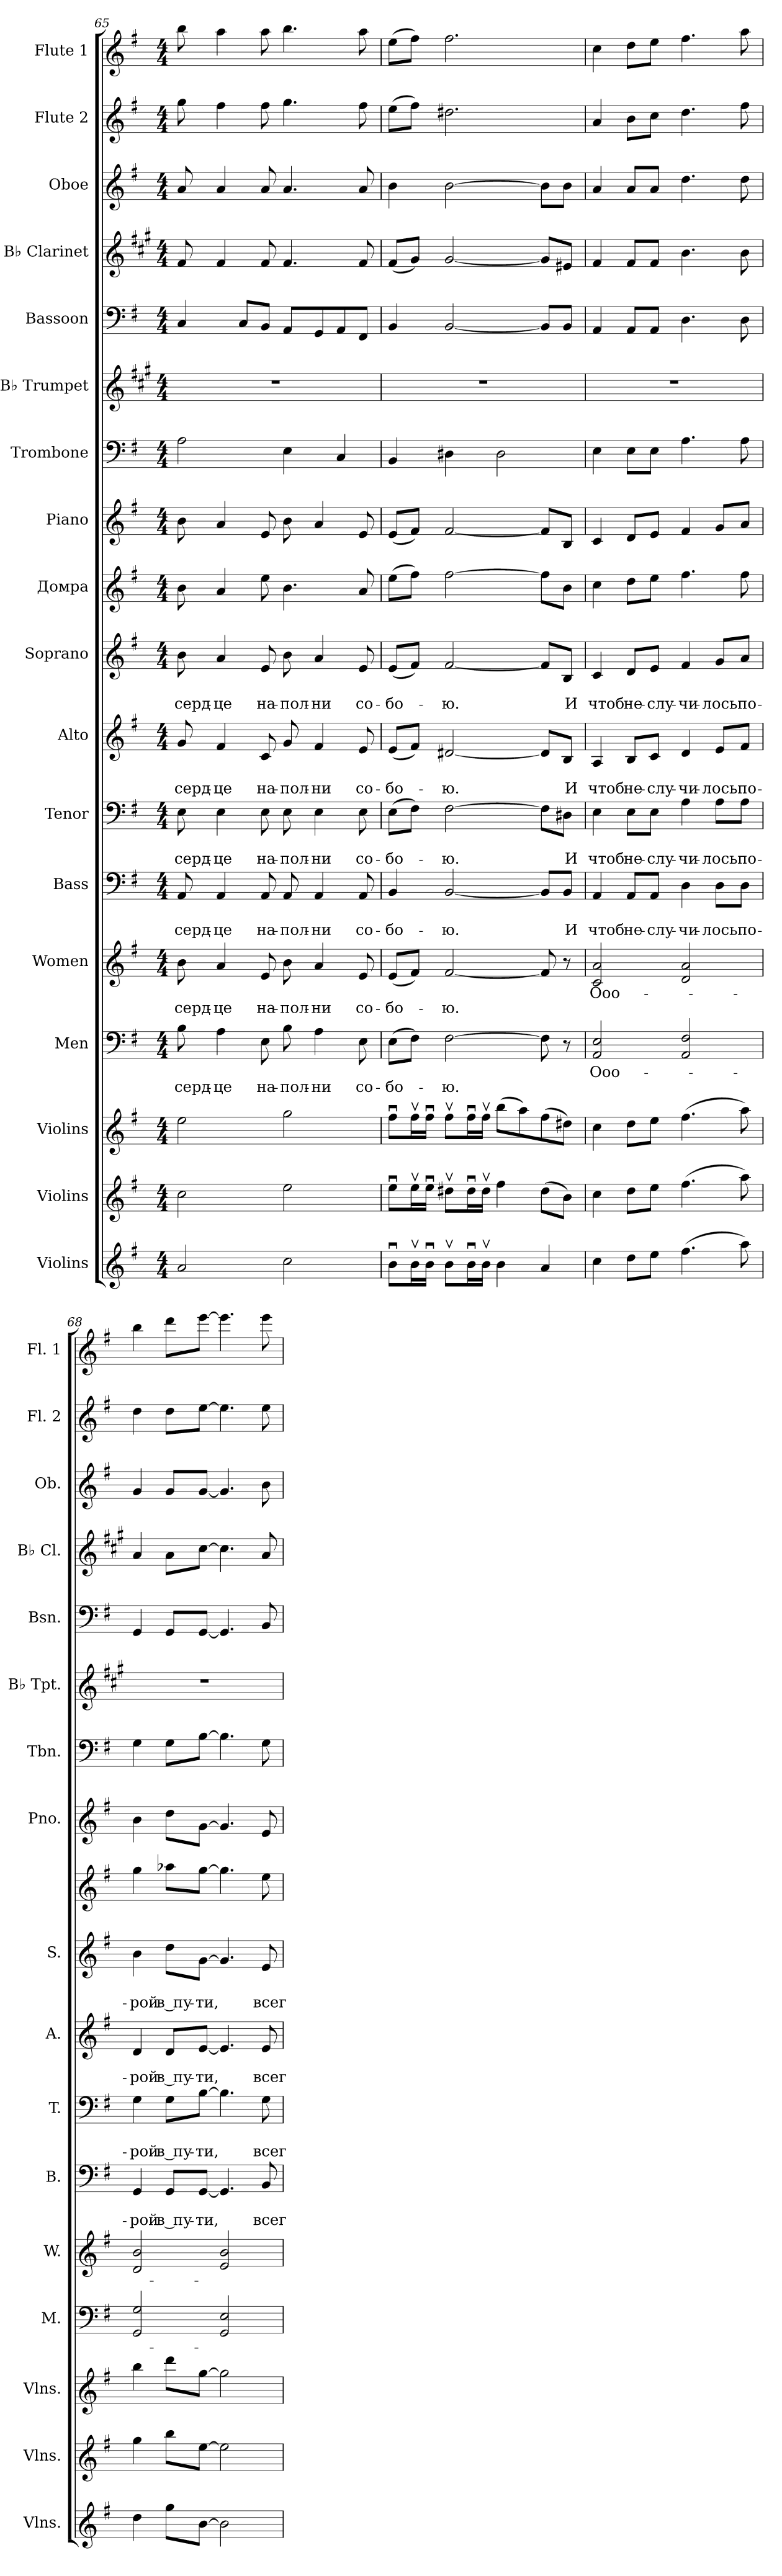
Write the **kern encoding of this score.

**kern	**kern	**kern	**kern	**text	**text	**kern	**text	**text	**kern	**text	**text	**kern	**text	**text	**kern	**text	**text	**kern	**text	**text	**kern	**kern	**kern	**kern	**kern	**kern	**kern	**kern	**kern
*part18	*part17	*part16	*part15	*part15	*part15	*part14	*part14	*part14	*part13	*part13	*part13	*part12	*part12	*part12	*part11	*part11	*part11	*part10	*part10	*part10	*part9	*part8	*part7	*part6	*part5	*part4	*part3	*part2	*part1
*staff18	*staff17	*staff16	*staff15	*staff15	*staff15	*staff14	*staff14	*staff14	*staff13	*staff13	*staff13	*staff12	*staff12	*staff12	*staff11	*staff11	*staff11	*staff10	*staff10	*staff10	*staff9	*staff8	*staff7	*staff6	*staff5	*staff4	*staff3	*staff2	*staff1
*I"Violins	*I"Violins	*I"Violins	*I"Men	*	*	*I"Women	*	*	*I"Bass	*	*	*I"Tenor	*	*	*I"Alto	*	*	*I"Soprano	*	*	*I"Домра	*I"Piano	*I"Trombone	*I"B♭ Trumpet	*I"Bassoon	*I"B♭ Clarinet	*I"Oboe	*I"Flute 2	*I"Flute 1
*I'Vlns.	*I'Vlns.	*I'Vlns.	*I'M.	*	*	*I'W.	*	*	*I'B.	*	*	*I'T.	*	*	*I'A.	*	*	*I'S.	*	*	*	*I'Pno.	*I'Tbn.	*I'B♭ Tpt.	*I'Bsn.	*I'B♭ Cl.	*I'Ob.	*I'Fl. 2	*I'Fl. 1
*clefG2	*clefG2	*clefG2	*clefF4	*	*	*clefG2	*	*	*clefF4	*	*	*clefF4	*	*	*clefG2	*	*	*clefG2	*	*	*clefG2	*clefG2	*clefF4	*clefG2	*clefF4	*clefG2	*clefG2	*clefG2	*clefG2
*	*	*	*	*	*	*	*	*	*	*	*	*	*	*	*	*	*	*	*	*	*	*	*	*ITrd1c2	*	*ITrd1c2	*	*	*
*k[f#]	*k[f#]	*k[f#]	*k[f#]	*	*	*k[f#]	*	*	*k[f#]	*	*	*k[f#]	*	*	*k[f#]	*	*	*k[f#]	*	*	*k[f#]	*k[f#]	*k[f#]	*k[f#]	*k[f#]	*k[f#]	*k[f#]	*k[f#]	*k[f#]
*M4/4	*M4/4	*M4/4	*M4/4	*	*	*M4/4	*	*	*M4/4	*	*	*M4/4	*	*	*M4/4	*	*	*M4/4	*	*	*M4/4	*M4/4	*M4/4	*M4/4	*M4/4	*M4/4	*M4/4	*M4/4	*M4/4
=65	=65	=65	=65	=65	=65	=65	=65	=65	=65	=65	=65	=65	=65	=65	=65	=65	=65	=65	=65	=65	=65	=65	=65	=65	=65	=65	=65	=65	=65
!	!	!	!	!	!LO:LY:b	!	!	!LO:LY:b	!	!	!LO:LY:b	!	!	!LO:LY:b	!	!	!LO:LY:b	!	!	!LO:LY:b	!	!	!	!	!	!	!	!	!
2a/	2cc\	2ee\	8B\	.	серд-	8b\	.	серд-	8AA/	.	серд-	8E\	.	серд-	8g/	.	серд-	8b\	.	серд-	8b\	8b\	2A\	1r	4C/	8e/	8a/	8gg\	8bb\
!	!	!	!	!	!LO:LY:b	!	!	!LO:LY:b	!	!	!LO:LY:b	!	!	!LO:LY:b	!	!	!LO:LY:b	!	!	!LO:LY:b	!	!	!	!	!	!	!	!	!
.	.	.	4A\	.	-це	4a/	.	-це	4AA/	.	-це	4E\	.	-це	4f#/	.	-це	4a/	.	-це	4a/	4a/	.	.	.	4e/	4a/	4ff#\	4aa\
.	.	.	.	.	.	.	.	.	.	.	.	.	.	.	.	.	.	.	.	.	.	.	.	.	8C/L	.	.	.	.
!	!	!	!	!	!LO:LY:b	!	!	!LO:LY:b	!	!	!LO:LY:b	!	!	!LO:LY:b	!	!	!LO:LY:b	!	!	!LO:LY:b	!	!	!	!	!	!	!	!	!
.	.	.	8E\	.	на-	8e/	.	на-	8AA/	.	на-	8E\	.	на-	8c/	.	на-	8e/	.	на-	8ee\	8e/	.	.	8BB/J	8e/	8a/	8ff#\	8aa\
!	!	!	!	!	!LO:LY:b	!	!	!LO:LY:b	!	!	!LO:LY:b	!	!	!LO:LY:b	!	!	!LO:LY:b	!	!	!LO:LY:b	!	!	!	!	!	!	!	!	!
2cc\	2ee\	2gg\	8B\	.	-пол-	8b\	.	-пол-	8AA/	.	-пол-	8E\	.	-пол-	8g/	.	-пол-	8b\	.	-пол-	4.b\	8b\	4E\	.	8AA/L	4.e/	4.a/	4.gg\	4.bb\
!	!	!	!	!	!LO:LY:b	!	!	!LO:LY:b	!	!	!LO:LY:b	!	!	!LO:LY:b	!	!	!LO:LY:b	!	!	!LO:LY:b	!	!	!	!	!	!	!	!	!
.	.	.	4A\	.	-ни	4a/	.	-ни	4AA/	.	-ни	4E\	.	-ни	4f#/	.	-ни	4a/	.	-ни	.	4a/	.	.	8GG/	.	.	.	.
.	.	.	.	.	.	.	.	.	.	.	.	.	.	.	.	.	.	.	.	.	.	.	4C/	.	8AA/	.	.	.	.
!	!	!	!	!	!LO:LY:b	!	!	!LO:LY:b	!	!	!LO:LY:b	!	!	!LO:LY:b	!	!	!LO:LY:b	!	!	!LO:LY:b	!	!	!	!	!	!	!	!	!
.	.	.	8E\	.	со-	8e/	.	со-	8AA/	.	со-	8E\	.	со-	8e/	.	со-	8e/	.	со-	8a/	8e/	.	.	8FF#/J	8e/	8a/	8ff#\	8aa\
!!LO:PB:g=z
=66	=66	=66	=66	=66	=66	=66	=66	=66	=66	=66	=66	=66	=66	=66	=66	=66	=66	=66	=66	=66	=66	=66	=66	=66	=66	=66	=66	=66	=66
!	!	!	!	!	!LO:LY:b	!	!	!LO:LY:b	!	!	!LO:LY:b	!	!	!LO:LY:b	!	!	!LO:LY:b	!	!	!LO:LY:b	!	!	!	!	!	!	!	!	!
8bu\L	8eeu\L	8ff#u\L	(>8E\L	.	-бо-	(<8e/L	.	-бо-	4BB/	.	-бо-	(>8E\L	.	-бо-	(<8e/L	.	-бо-	(<8e/L	.	-бо-	(>8ee\L	(<8e/L	4BB/	1r	4BB/	(<8e/L	4b\	(>8ee\L	(>8ee\L
16bv\L	16eev\L	16ff#v\L	8F#\J)	.	.	8f#/J)	.	.	.	.	.	8F#\J)	.	.	8f#/J)	.	.	8f#/J)	.	.	8ff#\J)	8f#/J)	.	.	.	8f#/J)	.	8ff#\J)	8ff#\J)
16bu\JJ	16eeu\JJ	16ff#u\JJ	.	.	.	.	.	.	.	.	.	.	.	.	.	.	.	.	.	.	.	.	.	.	.	.	.	.	.
!	!	!	!	!	!LO:LY:b	!	!	!LO:LY:b	!	!	!LO:LY:b	!	!	!LO:LY:b	!	!	!LO:LY:b	!	!	!LO:LY:b	!	!	!	!	!	!	!	!	!
8bv\L	8dd#Xv\L	8ff#v\L	[2F#\	.	-ю.	[2f#/	.	-ю.	[2BB/	.	-ю.	[2F#\	.	-ю.	[2d#X/	.	-ю.	[2f#/	.	-ю.	[2ff#\	[2f#/	4D#X\	.	[2BB/	[2f#/	[2b\	2.dd#X\	2.ff#\
16bu\L	16dd#u\L	16ff#u\L	.	.	.	.	.	.	.	.	.	.	.	.	.	.	.	.	.	.	.	.	.	.	.	.	.	.	.
16bv\JJ	16dd#v\JJ	16ff#v\JJ	.	.	.	.	.	.	.	.	.	.	.	.	.	.	.	.	.	.	.	.	.	.	.	.	.	.	.
4b\	4ff#\	(>8bb\L	.	.	.	.	.	.	.	.	.	.	.	.	.	.	.	.	.	.	.	.	2D#\	.	.	.	.	.	.
.	.	8aa\)	.	.	.	.	.	.	.	.	.	.	.	.	.	.	.	.	.	.	.	.	.	.	.	.	.	.	.
4a/	(>8dd#\L	(>8ff#\	8F#\]	.	.	8f#/]	.	.	8BB/L]	.	.	8F#\L]	.	.	8d#/L]	.	.	8f#/L]	.	.	8ff#\L]	8f#/L]	.	.	8BB/L]	8f#/L]	8b\L]	.	.
!	!	!	!	!	!	!	!	!	!	!	!LO:LY:b	!	!	!LO:LY:b	!	!	!LO:LY:b	!	!	!LO:LY:b	!	!	!	!	!	!	!	!	!
.	8b\J)	8dd#X\J)	8r	.	.	8r	.	.	8BB/J	.	И	8D#X\J	.	И	8B/J	.	И	8B/J	.	И	8b\J	8B/J	.	.	8BB/J	8d#X/J	8b\J	.	.
=67	=67	=67	=67	=67	=67	=67	=67	=67	=67	=67	=67	=67	=67	=67	=67	=67	=67	=67	=67	=67	=67	=67	=67	=67	=67	=67	=67	=67	=67
!	!	!	!	!LO:LY:b	!	!	!LO:LY:b	!	!	!	!LO:LY:b	!	!	!LO:LY:b	!	!	!LO:LY:b	!	!	!LO:LY:b	!	!	!	!	!	!	!	!	!
4cc\	4cc\	4cc\	2AA/ 2E/	Ooo-	.	2c/ 2a/	Ooo-	.	4AA/	.	чтоб	4E\	.	чтоб	4A/	.	чтоб	4c/	.	чтоб	4cc\	4c/	4E\	1r	4AA/	4e/	4a/	4a/	4cc\
!	!	!	!	!	!	!	!	!	!	!	!LO:LY:b	!	!	!LO:LY:b	!	!	!LO:LY:b	!	!	!LO:LY:b	!	!	!	!	!	!	!	!	!
8dd\L	8dd\L	8dd\L	.	.	.	.	.	.	8AA/L	.	не-	8E\L	.	не-	8B/L	.	не-	8d/L	.	не-	8dd\L	8d/L	8E\L	.	8AA/L	8e/L	8a/L	8b\L	8dd\L
!	!	!	!	!	!	!	!	!	!	!	!LO:LY:b	!	!	!LO:LY:b	!	!	!LO:LY:b	!	!	!LO:LY:b	!	!	!	!	!	!	!	!	!
8ee\J	8ee\J	8ee\J	.	.	.	.	.	.	8AA/J	.	-слу-	8E\J	.	-слу-	8c/J	.	-слу-	8e/J	.	-слу-	8ee\J	8e/J	8E\J	.	8AA/J	8e/J	8a/J	8cc\J	8ee\J
!	!	!	!	!	!	!	!	!	!	!	!LO:LY:b	!	!	!LO:LY:b	!	!	!LO:LY:b	!	!	!LO:LY:b	!	!	!	!	!	!	!	!	!
(>4.ff#\	(>4.ff#\	(>4.ff#\	2AA/ 2F#/	.	.	2d/ 2a/	.	.	4D\	.	-чи-	4A\	.	-чи-	4d/	.	-чи-	4f#/	.	-чи-	4.ff#\	4f#/	4.A\	.	4.D\	4.a\	4.dd\	4.dd\	4.ff#\
!	!	!	!	!	!	!	!	!	!	!	!LO:LY:b	!	!	!LO:LY:b	!	!	!LO:LY:b	!	!	!LO:LY:b	!	!	!	!	!	!	!	!	!
.	.	.	.	.	.	.	.	.	8D\L	.	-лось	8A\L	.	-лось	8e/L	.	-лось	8g/L	.	-лось	.	8g/L	.	.	.	.	.	.	.
!	!	!	!	!	!	!	!	!	!	!	!LO:LY:b	!	!	!LO:LY:b	!	!	!LO:LY:b	!	!	!LO:LY:b	!	!	!	!	!	!	!	!	!
8aa\)	8aa\)	8aa\)	.	.	.	.	.	.	8D\J	.	по-	8A\J	.	по-	8f#/J	.	по-	8a/J	.	по-	8ff#\	8a/J	8A\	.	8D\	8a\	8dd\	8ff#\	8aa\
=68	=68	=68	=68	=68	=68	=68	=68	=68	=68	=68	=68	=68	=68	=68	=68	=68	=68	=68	=68	=68	=68	=68	=68	=68	=68	=68	=68	=68	=68
!	!	!	!	!	!	!	!	!	!	!	!LO:LY:b	!	!	!LO:LY:b	!	!	!LO:LY:b	!	!	!LO:LY:b	!	!	!	!	!	!	!	!	!
4dd\	4gg\	4bb\	2GG/ 2G/	.	.	2d/ 2b/	.	.	4GG/	.	-рой	4G\	.	-рой	4d/	.	-рой	4b\	.	-рой	4gg\	4b\	4G\	1r	4GG/	4g/	4g/	4dd\	4bb\
!	!	!	!	!	!	!	!	!	!	!	!LO:LY:b	!	!	!LO:LY:b	!	!	!LO:LY:b	!	!	!LO:LY:b	!	!	!	!	!	!	!	!	!
8gg\L	8bb\L	8ddd\L	.	.	.	.	.	.	8GG/L	.	в пу-	8G\L	.	в пу-	8d/L	.	в пу-	8dd\L	.	в пу-	8aa-X\L	8dd\L	8G\L	.	8GG/L	8g\L	8g/L	8dd\L	8ddd\L
!	!	!	!	!	!	!	!	!	!	!	!LO:LY:b	!	!	!LO:LY:b	!	!	!LO:LY:b	!	!	!LO:LY:b	!	!	!	!	!	!	!	!	!
[8b\J	[8ee\J	[8gg\J	.	.	.	.	.	.	[8GG/J	.	-ти,	[8B\J	.	-ти,	[8e/J	.	-ти,	[8g\J	.	-ти,	[8gg\J	[8g\J	[8B\J	.	[8GG/J	[8b\J	[8g/J	[8ee\J	[8eee\J
2b\]	2ee\]	2gg\]	2GG/ 2E/	.	.	2e/ 2b/	.	.	4.GG/]	.	.	4.B\]	.	.	4.e/]	.	.	4.g/]	.	.	4.gg\]	4.g/]	4.B\]	.	4.GG/]	4.b\]	4.g/]	4.ee\]	4.eee\]
!	!	!	!	!	!	!	!	!	!	!	!LO:LY:b	!	!	!LO:LY:b	!	!	!LO:LY:b	!	!	!LO:LY:b	!	!	!	!	!	!	!	!	!
.	.	.	.	.	.	.	.	.	8BB/	.	всег-	8G\	.	всег-	8e/	.	всег-	8e/	.	всег-	8ee\	8e/	8G\	.	8BB/	8g/	8b\	8ee\	8eee\
=	=	=	=	=	=	=	=	=	=	=	=	=	=	=	=	=	=	=	=	=	=	=	=	=	=	=	=	=	=
*-	*-	*-	*-	*-	*-	*-	*-	*-	*-	*-	*-	*-	*-	*-	*-	*-	*-	*-	*-	*-	*-	*-	*-	*-	*-	*-	*-	*-	*-
